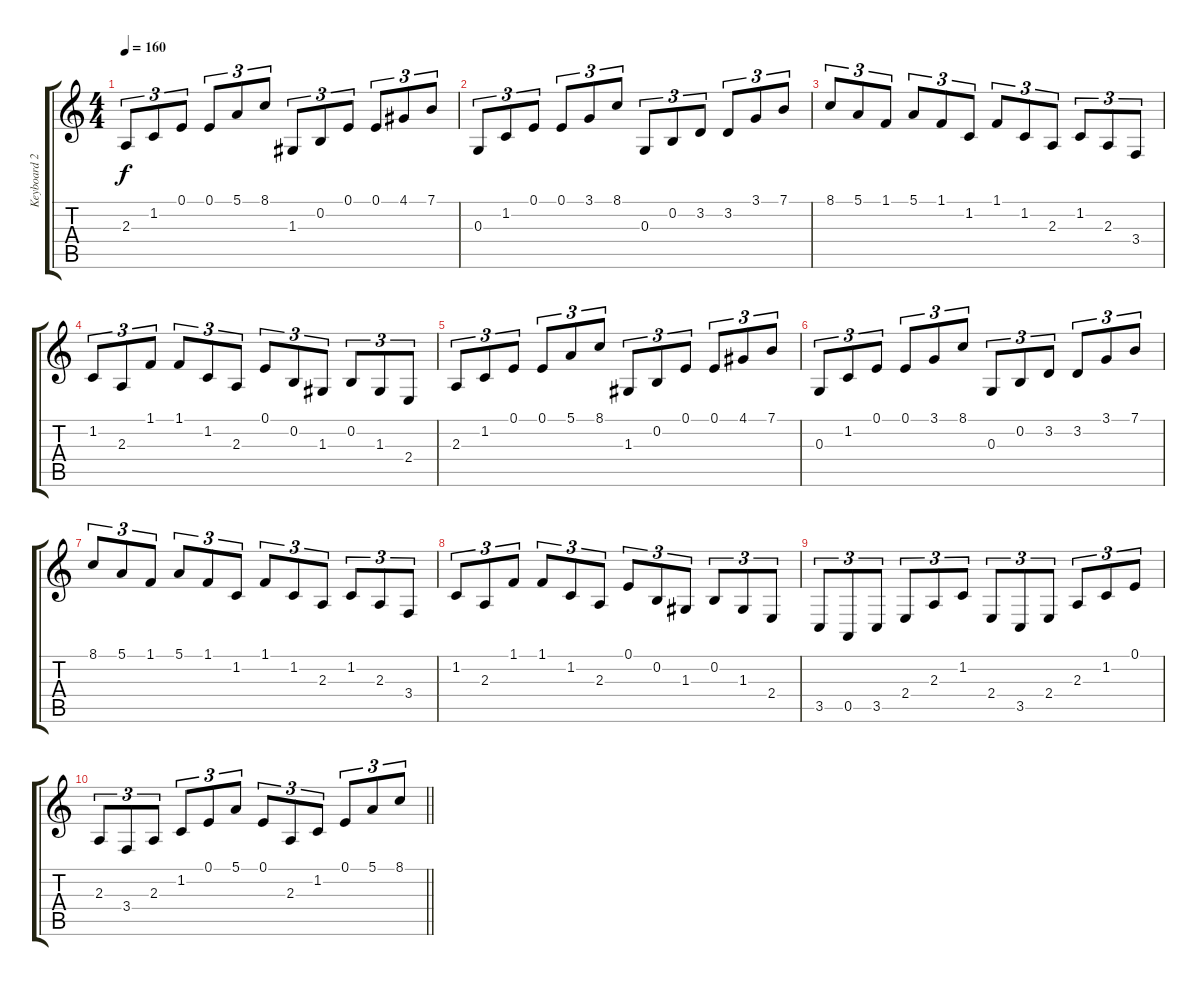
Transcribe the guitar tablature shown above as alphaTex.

\track ("Keyboard 2" "Keyboard 2") {instrument fx4atmosphere}
\staff {score tabs}
\tuning (E4 B3 G3 D3 A2 E2) {hide}
\ts (4 4)
\tempo 160
\clef g2
\ks c
2.3.8{tu (3 2) dy f volume 10 instrument fx4atmosphere} 1.2.8{tu (3 2)} 0.1.8{tu (3 2)} 0.1.8{tu (3 2)} 5.1.8{tu (3 2)} 8.1.8{tu (3 2)} 1.3.8{tu (3 2)} 0.2.8{tu (3 2)} 0.1.8{tu (3 2)} 0.1.8{tu (3 2)} 4.1.8{tu (3 2)} 7.1.8{tu (3 2)} |
0.3.8{tu (3 2)} 1.2.8{tu (3 2)} 0.1.8{tu (3 2)} 0.1.8{tu (3 2)} 3.1.8{tu (3 2)} 8.1.8{tu (3 2)} 0.3.8{tu (3 2)} 0.2.8{tu (3 2)} 3.2.8{tu (3 2)} 3.2.8{tu (3 2)} 3.1.8{tu (3 2)} 7.1.8{tu (3 2)} |
8.1.8{tu (3 2)} 5.1.8{tu (3 2)} 1.1.8{tu (3 2)} 5.1.8{tu (3 2)} 1.1.8{tu (3 2)} 1.2.8{tu (3 2)} 1.1.8{tu (3 2)} 1.2.8{tu (3 2)} 2.3.8{tu (3 2)} 1.2.8{tu (3 2)} 2.3.8{tu (3 2)} 3.4.8{tu (3 2)} |
1.2.8{tu (3 2)} 2.3.8{tu (3 2)} 1.1.8{tu (3 2)} 1.1.8{tu (3 2)} 1.2.8{tu (3 2)} 2.3.8{tu (3 2)} 0.1.8{tu (3 2)} 0.2.8{tu (3 2)} 1.3.8{tu (3 2)} 0.2.8{tu (3 2)} 1.3.8{tu (3 2)} 2.4.8{tu (3 2)} |
2.3.8{tu (3 2)} 1.2.8{tu (3 2)} 0.1.8{tu (3 2)} 0.1.8{tu (3 2)} 5.1.8{tu (3 2)} 8.1.8{tu (3 2)} 1.3.8{tu (3 2)} 0.2.8{tu (3 2)} 0.1.8{tu (3 2)} 0.1.8{tu (3 2)} 4.1.8{tu (3 2)} 7.1.8{tu (3 2)} |
0.3.8{tu (3 2)} 1.2.8{tu (3 2)} 0.1.8{tu (3 2)} 0.1.8{tu (3 2)} 3.1.8{tu (3 2)} 8.1.8{tu (3 2)} 0.3.8{tu (3 2)} 0.2.8{tu (3 2)} 3.2.8{tu (3 2)} 3.2.8{tu (3 2)} 3.1.8{tu (3 2)} 7.1.8{tu (3 2)} |
8.1.8{tu (3 2)} 5.1.8{tu (3 2)} 1.1.8{tu (3 2)} 5.1.8{tu (3 2)} 1.1.8{tu (3 2)} 1.2.8{tu (3 2)} 1.1.8{tu (3 2)} 1.2.8{tu (3 2)} 2.3.8{tu (3 2)} 1.2.8{tu (3 2)} 2.3.8{tu (3 2)} 3.4.8{tu (3 2)} |
1.2.8{tu (3 2)} 2.3.8{tu (3 2)} 1.1.8{tu (3 2)} 1.1.8{tu (3 2)} 1.2.8{tu (3 2)} 2.3.8{tu (3 2)} 0.1.8{tu (3 2)} 0.2.8{tu (3 2)} 1.3.8{tu (3 2)} 0.2.8{tu (3 2)} 1.3.8{tu (3 2)} 2.4.8{tu (3 2)} |
3.5.8{tu (3 2)} 0.5.8{tu (3 2)} 3.5.8{tu (3 2)} 2.4.8{tu (3 2)} 2.3.8{tu (3 2)} 1.2.8{tu (3 2)} 2.4.8{tu (3 2)} 3.5.8{tu (3 2)} 2.4.8{tu (3 2)} 2.3.8{tu (3 2)} 1.2.8{tu (3 2)} 0.1.8{tu (3 2)} |
\barLineRight lightlight
2.3.8{tu (3 2)} 3.4.8{tu (3 2)} 2.3.8{tu (3 2)} 1.2.8{tu (3 2)} 0.1.8{tu (3 2)} 5.1.8{tu (3 2)} 0.1.8{tu (3 2)} 2.3.8{tu (3 2)} 1.2.8{tu (3 2)} 0.1.8{tu (3 2)} 5.1.8{tu (3 2)} 8.1.8{tu (3 2)}
